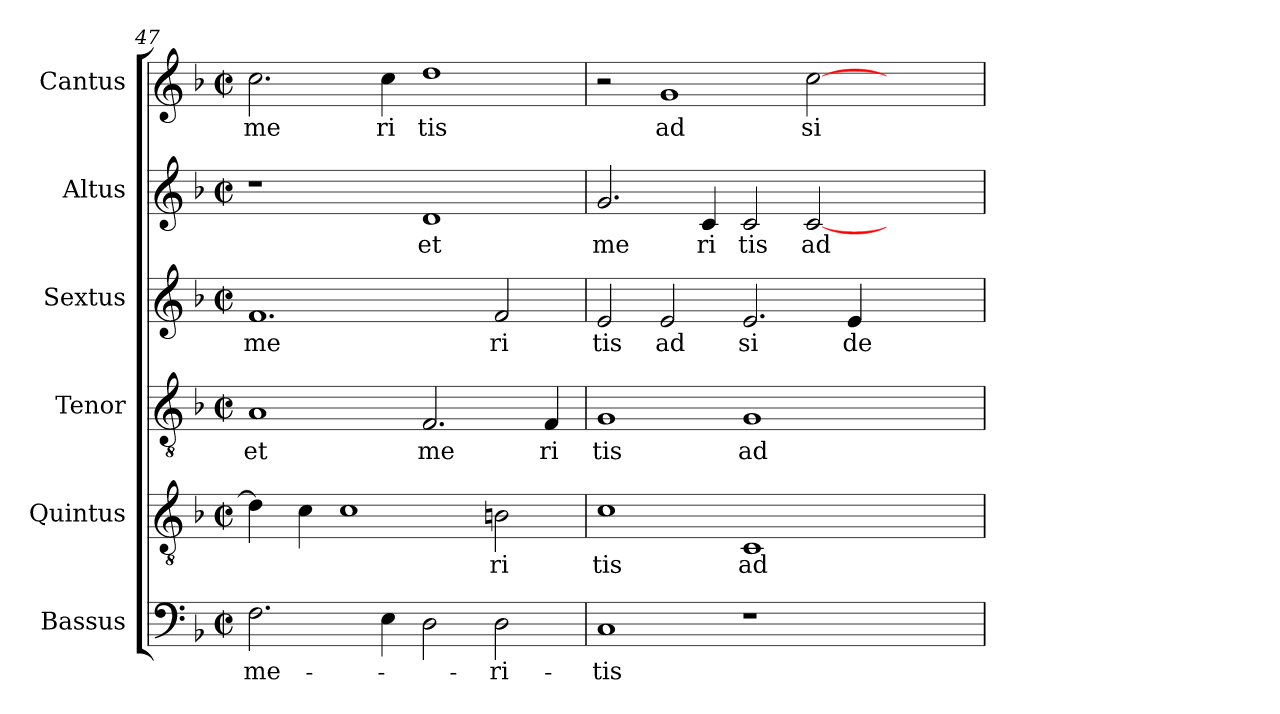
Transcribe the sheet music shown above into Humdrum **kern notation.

**kern	**text	**kern	**text	**kern	**text	**kern	**text	**kern	**text	**kern	**text
*part6	*part6	*part5	*part5	*part4	*part4	*part3	*part3	*part2	*part2	*part1	*part1
*staff6	*staff6	*staff5	*staff5	*staff4	*staff4	*staff3	*staff3	*staff2	*staff2	*staff1	*staff1
*I"Bassus	*	*I"Quintus	*	*I"Tenor	*	*I"Sextus	*	*I"Altus	*	*I"Cantus	*
!!LO:PB:g=z
*clefF4	*	*clefGv2	*	*clefGv2	*	*clefG2	*	*clefG2	*	*clefG2	*
*k[b-]	*	*k[b-]	*	*k[b-]	*	*k[b-]	*	*k[b-]	*	*k[b-]	*
*F:	*	*F:	*	*F:	*	*F:	*	*F:	*	*F:	*
*M2/2	*	*M2/2	*	*M2/2	*	*M2/2	*	*M2/2	*	*M2/2	*
*met(c|)	*	*met(c|)	*	*met(c|)	*	*met(c|)	*	*met(c|)	*	*met(c|)	*
=47	=47	=47	=47	=47	=47	=47	=47	=47	=47	=47	=47
!	!LO:LY:b	!	!	!	!LO:LY:b:cj	!	!LO:LY:b:cj	!	!	!	!LO:LY:b:cj
*	*	*^	*	*	*	*	*	*	*	*	*
2.F\	me-	4d\]	32ryy	.	1A	et	1.f	me	1r	.	2.cc\	me
.	.	.	1ryy	.	.	.	.	.	.	.	.	.
.	.	4c\	.	.	.	.	.	.	.	.	.	.
.	.	1c	.	.	.	.	.	.	.	.	.	.
!	!	!	!	!	!	!	!	!	!	!	!	!LO:LY:b:cj
4E\	.	.	.	.	.	.	.	.	.	.	4cc\	ri
!	!	!	!	!	!	!LO:LY:b:cj	!	!	!	!LO:LY:b:cj	!	!LO:LY:b:cj
2D\	.	.	.	.	2.F/	me	.	.	1d	et	1dd	tis
.	.	.	2ryy	.	.	.	.	.	.	.	.	.
!	!LO:LY:b:cj	!	!	!LO:LY:b:cj	!	!	!	!LO:LY:b:cj	!	!	!	!
2D\	-ri-	2B\	.	ri	.	.	2f/	ri	.	.	.	.
.	.	.	4...ryy	.	.	.	.	.	.	.	.	.
!	!	!	!	!	!	!LO:LY:b:cj	!	!	!	!	!	!
.	.	.	.	.	4F/	ri	.	.	.	.	.	.
=48	=48	=48	=48	=48	=48	=48	=48	=48	=48	=48	=48	=48
!	!LO:LY:b:cj	!	!	!LO:LY:b:cj	!	!LO:LY:b:cj	!	!LO:LY:b:cj	!	!LO:LY:b:cj	!	!
*	*	*v	*v	*	*	*	*	*	*	*	*	*
1C	-tis	1c	tis	1G	tis	2e/	tis	2.g/	me	2r	.
!	!	!	!	!	!	!	!LO:LY:b:cj	!	!	!	!LO:LY:b:cj
.	.	.	.	.	.	2e/	ad	.	.	1g	ad
!	!	!	!	!	!	!	!	!	!LO:LY:b:cj	!	!
.	.	.	.	.	.	.	.	4c/	ri	.	.
!LO:N:vis=1	!	!	!LO:LY:b:cj	!	!LO:LY:b:cj	!	!LO:LY:b:cj	!	!LO:LY:b:cj	!	!
0r	.	1C	ad	1G	ad	2.e/	si	2c/	tis	.	.
!	!	!	!	!	!	!	!	!	!LO:LY:b:cj	!	!LO:LY:b:cj
.	.	.	.	.	.	.	.	[<2c/	ad	[>2cc\	si
!	!	!	!	!	!	!	!LO:LY:b:cj	!	!	!	!
.	.	.	.	.	.	4e/	de	.	.	.	.
.	.	1ryy	.	1ryy	.	1ryy	.	1ryy	.	1ryy	.
=	=	=	=	=	=	=	=	=	=	=	=
*-	*-	*-	*-	*-	*-	*-	*-	*-	*-	*-	*-
